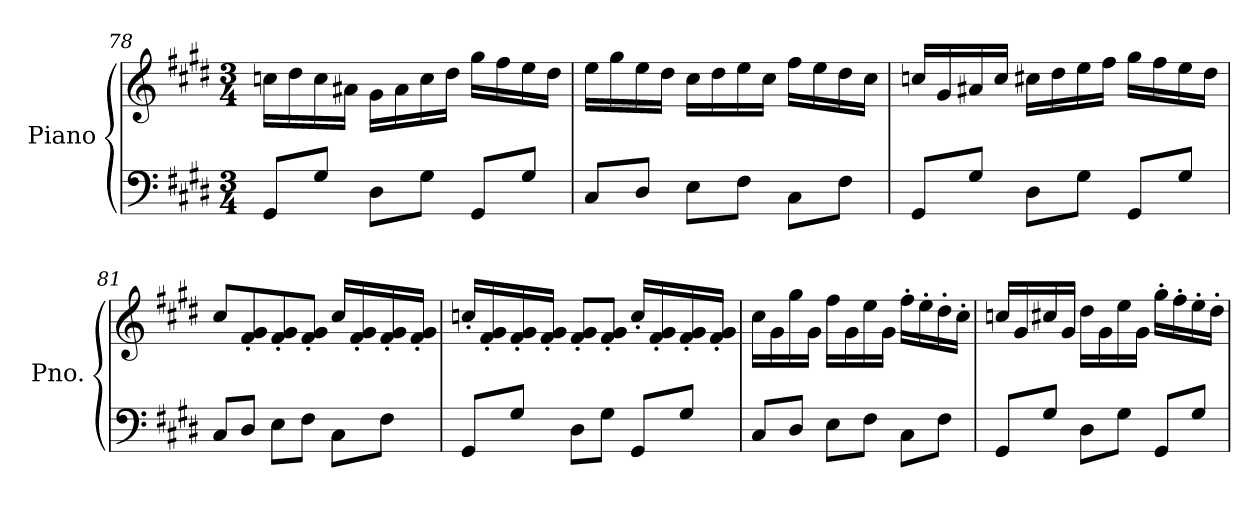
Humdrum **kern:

**kern	**kern
*part1	*part1
*staff2	*staff1
*I"Piano	*
*I'Pno.	*
!!LO:LB:g=z
*clefF4	*clefG2
*k[f#c#g#d#]	*k[f#c#g#d#]
*M3/4	*M3/4
=78	=78
8GG#/L	16ccn\LL
.	16dd#\
8G#/J	16cc\
.	16a#X\JJ
8D#\L	16g#\LL
.	16a#\
8G#\J	16cc\
.	16dd#\JJ
8GG#/L	16gg#\LL
.	16ff#\
8G#/J	16ee\
.	16dd#\JJ
=79	=79
8C#/L	16ee\LL
.	16gg#\
8D#/J	16ee\
.	16dd#\JJ
8E\L	16cc#\LL
.	16dd#\
8F#\J	16ee\
.	16cc#\JJ
8C#\L	16ff#\LL
.	16ee\
8F#\J	16dd#\
.	16cc#\JJ
=80	=80
8GG#/L	16ccn/LL
.	16g#/
8G#/J	16a#X/
.	16cc/JJ
8D#\L	16cc#X\LL
.	16dd#\
8G#\J	16ee\
.	16ff#\JJ
8GG#/L	16gg#\LL
.	16ff#\
8G#/J	16ee\
.	16dd#\JJ
!!LO:LB:g=z
=81	=81
8C#/L	8cc#/L
8D#/J	8f#/' 8g#/'
8E\L	8f#/' 8g#/'
8F#\J	8f#/' 8g#/'J
8C#\L	16cc#/LL
.	16f#/' 16g#/'
8F#\J	16f#/' 16g#/'
.	16f#/' 16g#/'JJ
=82	=82
8GG#/L	16ccn'/LL
.	16f#/' 16g#/'
8G#/J	16f#/' 16g#/'
.	16f#/' 16g#/'JJ
8D#\L	8f#/' 8g#/'L
8G#\J	8f#/' 8g#/'J
8GG#/L	16cc'/LL
.	16f#/' 16g#/'
8G#/J	16f#/' 16g#/'
.	16f#/' 16g#/'JJ
=83	=83
8C#/L	16cc#\LL
.	16g#\
8D#/J	16gg#\
.	16g#\JJ
8E\L	16ff#\LL
.	16g#\
8F#\J	16ee\
.	16g#\JJ
8C#\L	16ff#'\LL
.	16ee'\
8F#\J	16dd#'\
.	16cc#'\JJ
!!LO:LB:g=z
=84	=84
8GG#/L	16ccn/LL
.	16g#/
8G#/J	16cc#X/
.	16g#/JJ
8D#\L	16dd#\LL
.	16g#\
8G#\J	16ee\
.	16g#\JJ
8GG#/L	16gg#'\LL
.	16ff#'\
8G#/J	16ee'\
.	16dd#'\JJ
=	=
*-	*-
